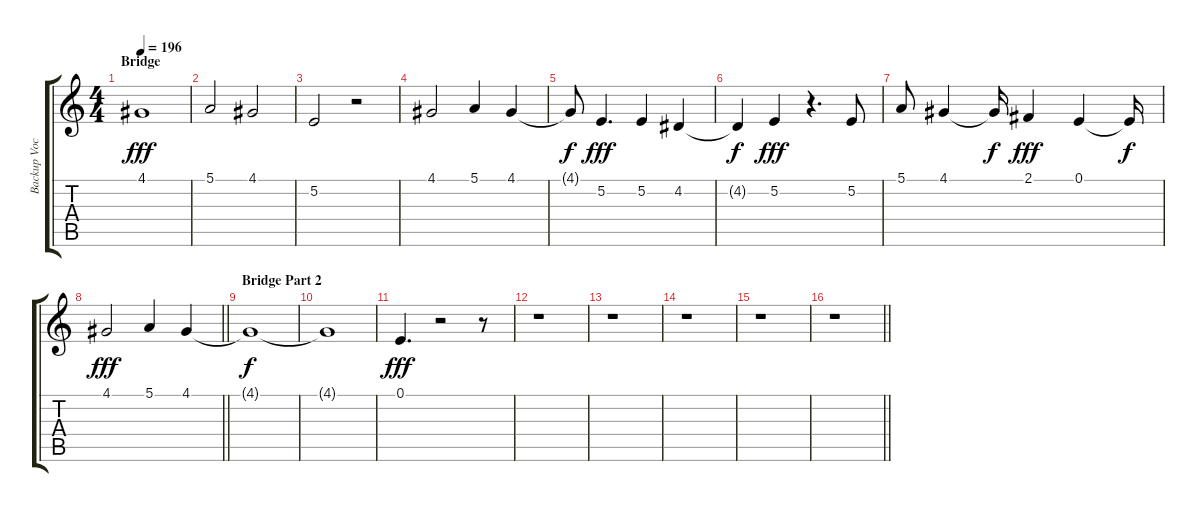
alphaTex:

\track ("Backup Vocals" "Backup Voc") {instrument oboe}
\staff {score tabs}
\tuning (E4 B3 G3 D3 A2 E2) {hide}
\ts (4 4)
\section ("" "Bridge")
\tempo 196
\clef g2
\ks c
4.1.1{dy fff} |
5.1.2 4.1.2 |
5.2.2 r.2 |
4.1.2 5.1.4 4.1.4 |
4.1{t}.8{dy f} 5.2.4{d dy fff} 5.2.4 4.2.4 |
4.2{t}.4{dy f} 5.2.4{dy fff} r.4{d} 5.2.8 |
5.1.8 4.1.4 4.1{t}.16{dy f} 2.1.4{dy fff} 0.1.4 0.1{t}.16{dy f} |
\barLineRight lightlight
4.1.2{dy fff} 5.1.4 4.1.4 |
\section ("" "Bridge Part 2")
4.1{t}.1{dy f} |
4.1{t}.1 |
0.1.4{d dy fff} r.2 r.8 |
r.1 |
r.1 |
r.1 |
r.1 |
\barLineRight lightlight
r.1
